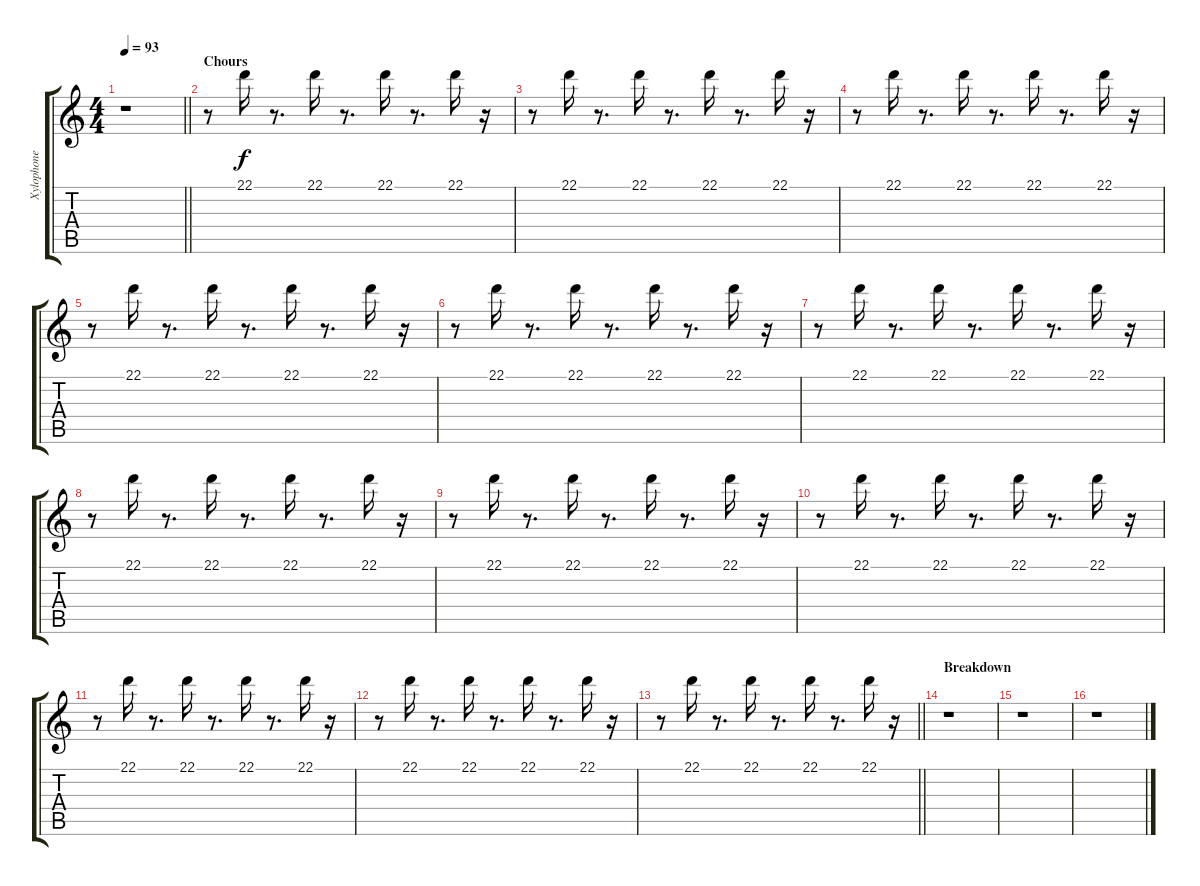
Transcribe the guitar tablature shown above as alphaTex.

\track ("Xylophone" "Xylophone") {instrument xylophone}
\staff {score tabs}
\tuning (E4 B3 G3 D3 A2 E2) {hide}
\ts (4 4)
\tempo 93
\clef g2
\barLineRight lightlight
\ks c
r.1{dy f} |
\section ("" "Chours")
r.8 22.1.16 r.8{d} 22.1.16 r.8{d} 22.1.16 r.8{d} 22.1.16 r.16 |
r.8 22.1.16 r.8{d} 22.1.16 r.8{d} 22.1.16 r.8{d} 22.1.16 r.16 |
r.8 22.1.16 r.8{d} 22.1.16 r.8{d} 22.1.16 r.8{d} 22.1.16 r.16 |
r.8 22.1.16 r.8{d} 22.1.16 r.8{d} 22.1.16 r.8{d} 22.1.16 r.16 |
r.8 22.1.16 r.8{d} 22.1.16 r.8{d} 22.1.16 r.8{d} 22.1.16 r.16 |
r.8 22.1.16 r.8{d} 22.1.16 r.8{d} 22.1.16 r.8{d} 22.1.16 r.16 |
r.8 22.1.16 r.8{d} 22.1.16 r.8{d} 22.1.16 r.8{d} 22.1.16 r.16 |
r.8 22.1.16 r.8{d} 22.1.16 r.8{d} 22.1.16 r.8{d} 22.1.16 r.16 |
r.8 22.1.16 r.8{d} 22.1.16 r.8{d} 22.1.16 r.8{d} 22.1.16 r.16 |
r.8 22.1.16 r.8{d} 22.1.16 r.8{d} 22.1.16 r.8{d} 22.1.16 r.16 |
r.8 22.1.16 r.8{d} 22.1.16 r.8{d} 22.1.16 r.8{d} 22.1.16 r.16 |
\barLineRight lightlight
r.8 22.1.16 r.8{d} 22.1.16 r.8{d} 22.1.16 r.8{d} 22.1.16 r.16 |
\section ("" "Breakdown")
r.1 |
r.1 |
r.1
